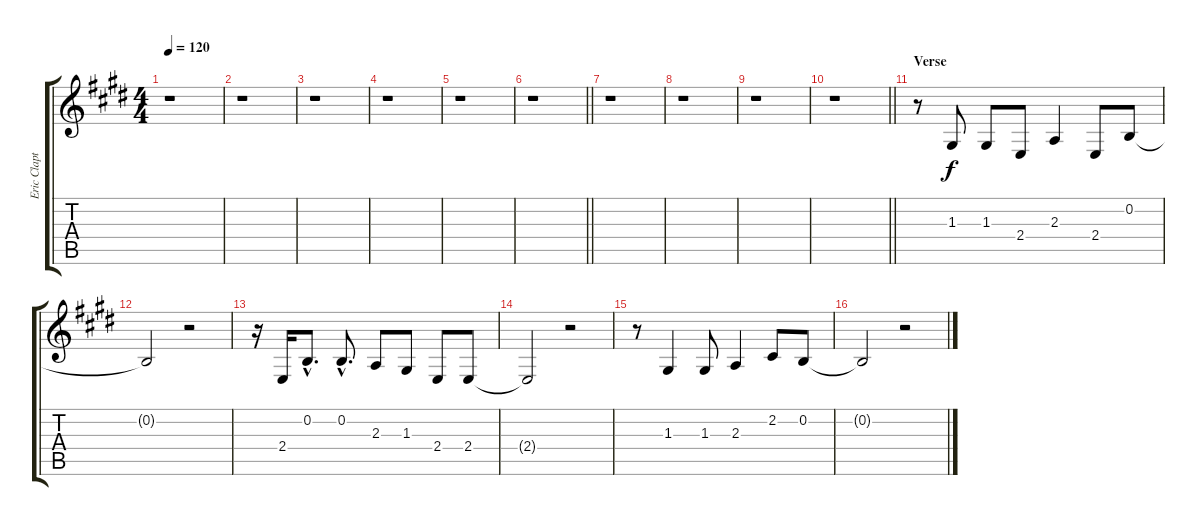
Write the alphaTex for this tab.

\track ("Eric Clapton Voice" "Eric Clapt") {instrument altosax}
\staff {score tabs}
\tuning (E4 B3 G3 D3 A2 E2) {hide}
\ts (4 4)
\tempo 120
\clef g2
\ks e
r.1{dy f} |
r.1 |
r.1 |
r.1 |
r.1 |
\barLineRight lightlight
r.1 |
r.1 |
r.1 |
r.1 |
\barLineRight lightlight
r.1 |
\section ("" "Verse")
r.8 1.3.8 1.3.8 2.4.8 2.3.4 2.4.8 0.2.8 |
0.2{t}.2 r.2 |
r.16 2.4.16 0.2{hac}.8{d} 0.2{hac}.8{d} 2.3.8 1.3.8 2.4.8 2.4.8 |
2.4{t}.2 r.2 |
r.8 1.3.4 1.3.8 2.3.4 2.2.8 0.2.8 |
0.2{t}.2 r.2
